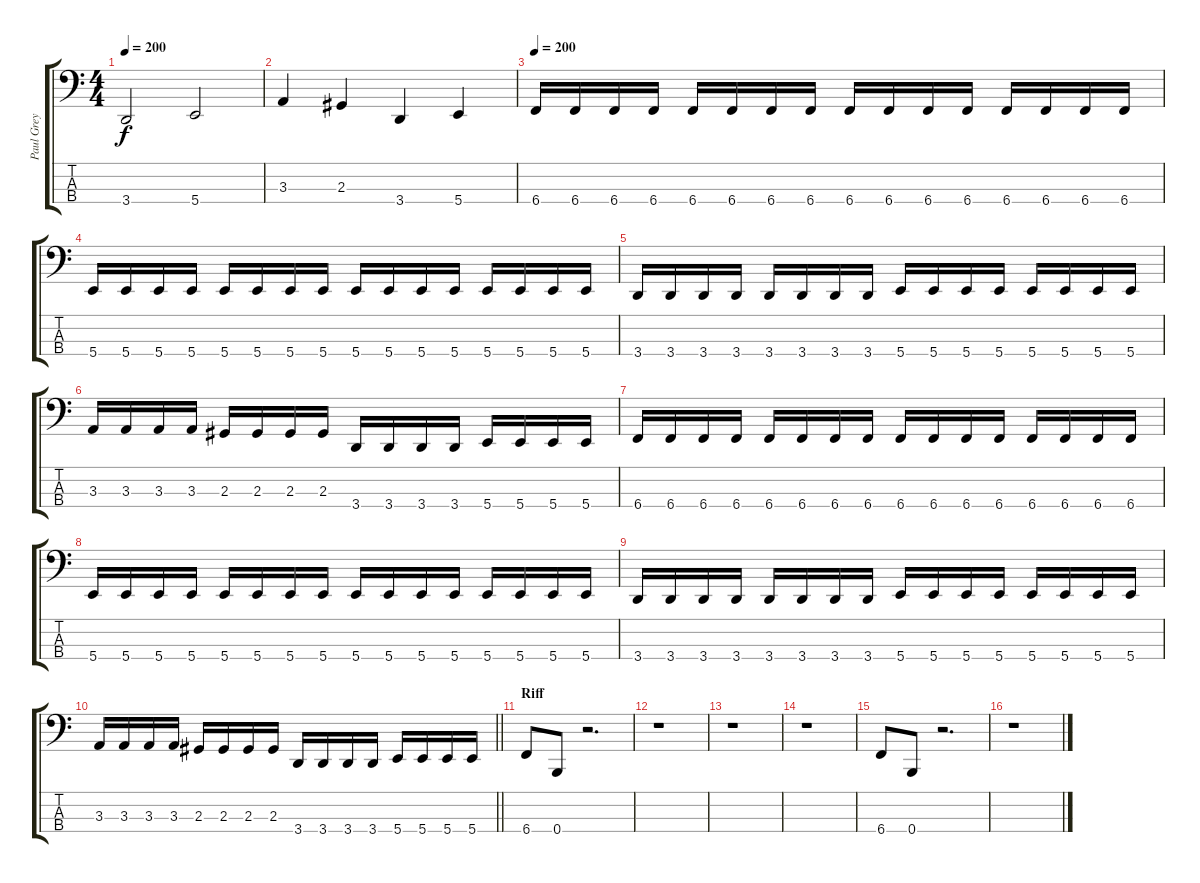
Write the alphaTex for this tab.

\track ("Paul Grey" "Paul Grey") {instrument electricbasspick}
\staff {score tabs}
\tuning (E2 B1 Gb1 B0) {hide}
\ts (4 4)
\tempo 200
\clef f4
\ks c
3.4.2{dy f} 5.4.2 |
3.3.4 2.3.4 3.4.4 5.4.4 |
\tempo 200
6.4.16 6.4.16 6.4.16 6.4.16 6.4.16 6.4.16 6.4.16 6.4.16 6.4.16 6.4.16 6.4.16 6.4.16 6.4.16 6.4.16 6.4.16 6.4.16 |
5.4.16 5.4.16 5.4.16 5.4.16 5.4.16 5.4.16 5.4.16 5.4.16 5.4.16 5.4.16 5.4.16 5.4.16 5.4.16 5.4.16 5.4.16 5.4.16 |
3.4.16 3.4.16 3.4.16 3.4.16 3.4.16 3.4.16 3.4.16 3.4.16 5.4.16 5.4.16 5.4.16 5.4.16 5.4.16 5.4.16 5.4.16 5.4.16 |
3.3.16 3.3.16 3.3.16 3.3.16 2.3.16 2.3.16 2.3.16 2.3.16 3.4.16 3.4.16 3.4.16 3.4.16 5.4.16 5.4.16 5.4.16 5.4.16 |
6.4.16 6.4.16 6.4.16 6.4.16 6.4.16 6.4.16 6.4.16 6.4.16 6.4.16 6.4.16 6.4.16 6.4.16 6.4.16 6.4.16 6.4.16 6.4.16 |
5.4.16 5.4.16 5.4.16 5.4.16 5.4.16 5.4.16 5.4.16 5.4.16 5.4.16 5.4.16 5.4.16 5.4.16 5.4.16 5.4.16 5.4.16 5.4.16 |
3.4.16 3.4.16 3.4.16 3.4.16 3.4.16 3.4.16 3.4.16 3.4.16 5.4.16 5.4.16 5.4.16 5.4.16 5.4.16 5.4.16 5.4.16 5.4.16 |
\barLineRight lightlight
3.3.16 3.3.16 3.3.16 3.3.16 2.3.16 2.3.16 2.3.16 2.3.16 3.4.16 3.4.16 3.4.16 3.4.16 5.4.16 5.4.16 5.4.16 5.4.16 |
\section ("" "Riff ")
6.4.8 0.4.8 r.2{d} |
r.1 |
r.1 |
r.1 |
6.4.8 0.4.8 r.2{d} |
r.1
